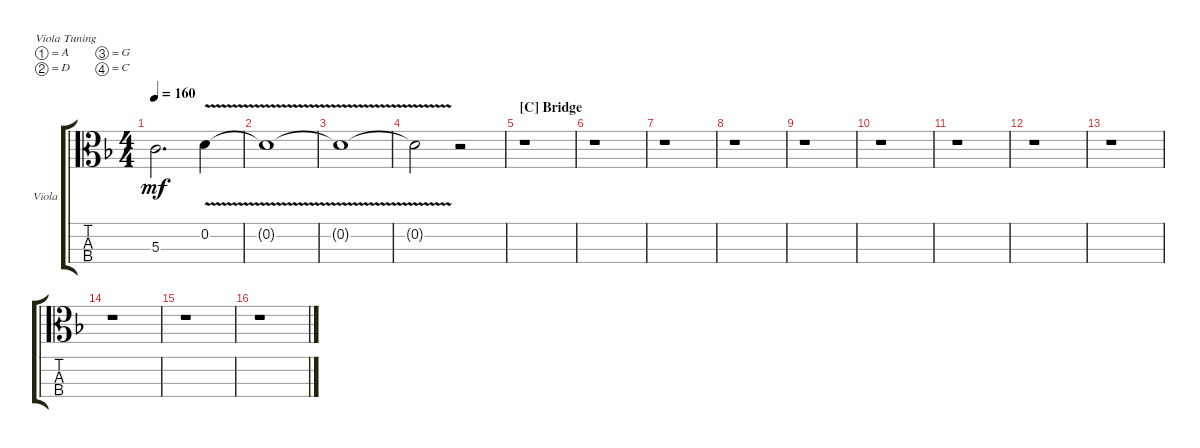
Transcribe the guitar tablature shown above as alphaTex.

\defaultSystemsLayout 4
\bracketExtendMode groupsimilarinstruments
\firstSystemTrackNameOrientation horizontal
\otherSystemsTrackNameOrientation horizontal
\track ("Viola" "Viola") {instrument viola}
\staff {score tabs}
\tuning (A4 D4 G3 C3)
\ts (4 4)
\tempo 160
\clef c3
\ks dminor
5.3{t}.2{d dy mf} 0.2{v}.4 |
0.2{v t}.1 |
0.2{v t}.1 |
0.2{v t}.2 r.2 |
\section ("C" "Bridge")
r.1 |
r.1 |
r.1 |
r.1 |
r.1 |
r.1 |
r.1 |
r.1 |
r.1 |
r.1 |
r.1 |
r.1
